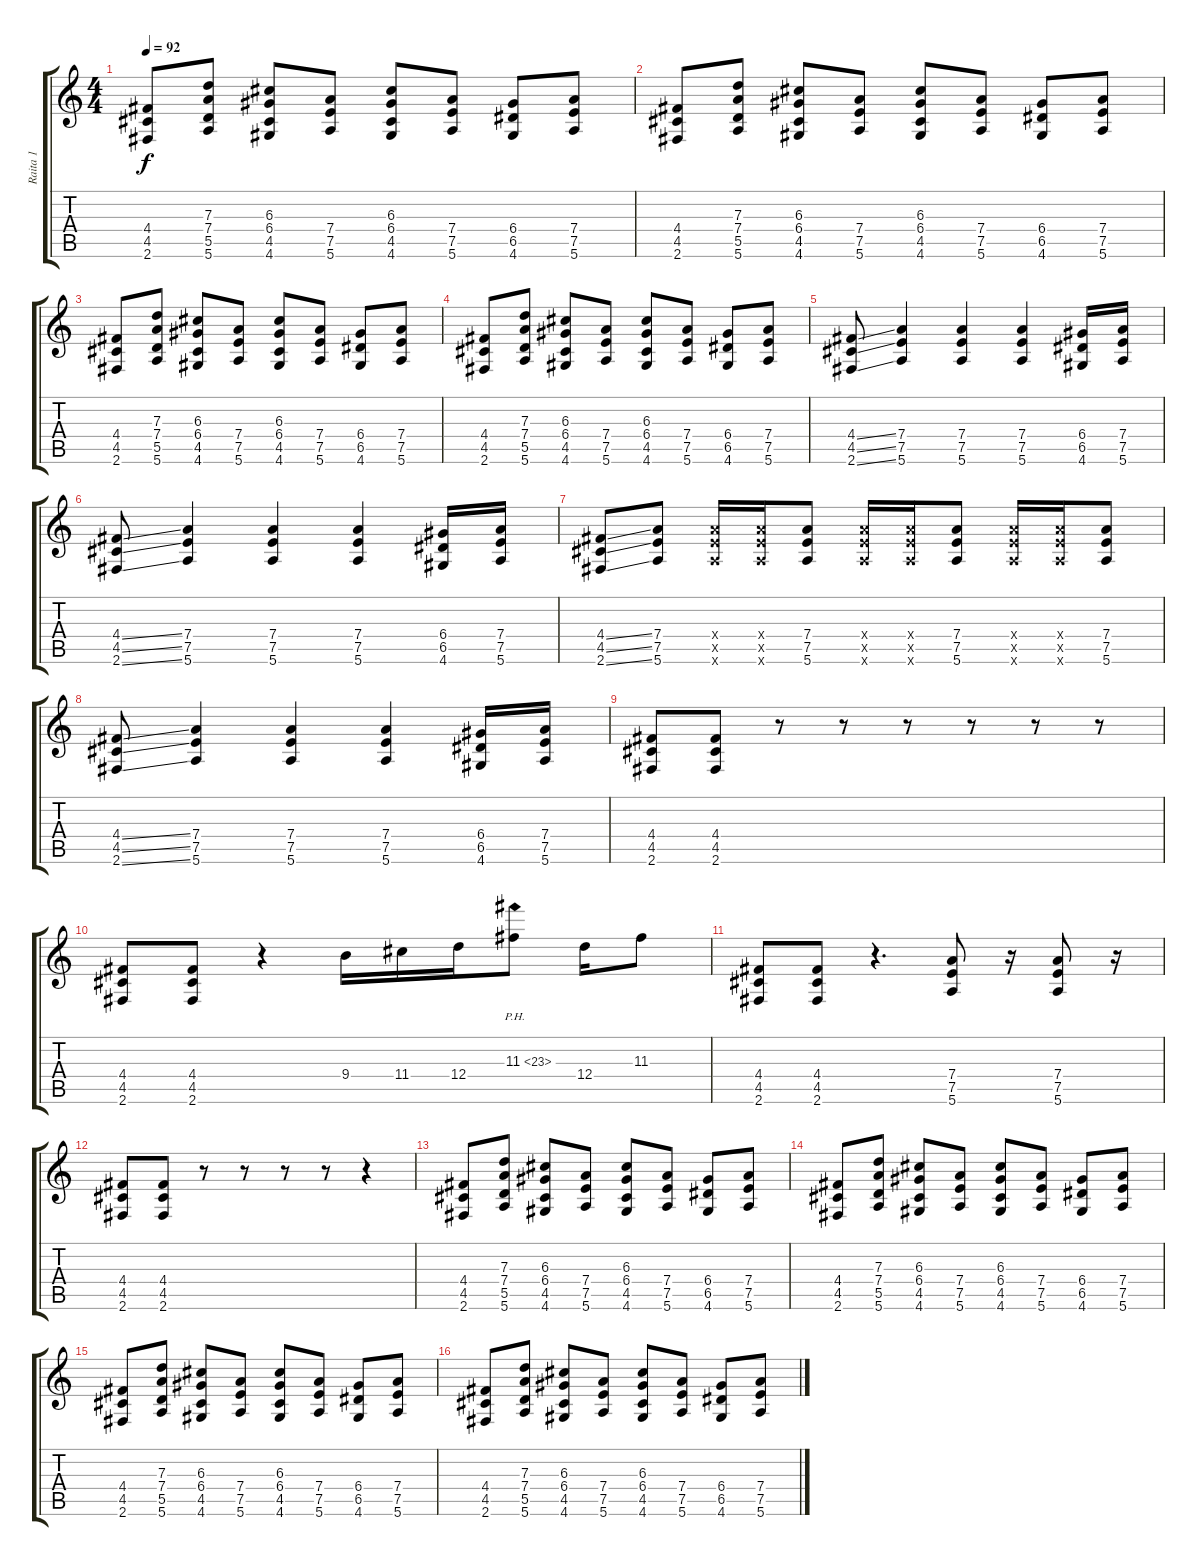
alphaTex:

\track ("Raita 1" "Raita 1") {instrument overdrivenguitar}
\staff {score tabs}
\tuning (E4 B3 G3 D3 A2 E2) {hide}
\ts (4 4)
\tempo 92
\clef g2
\ks c
(4.4 4.5 2.6).8{dy f} (7.3 7.4 5.5 5.6).8 (6.3 6.4 4.5 4.6).8 (7.4 7.5 5.6).8 (6.3 6.4 4.5 4.6).8 (7.4 7.5 5.6).8 (6.4 6.5 4.6).8 (7.4 7.5 5.6).8 |
(4.4 4.5 2.6).8 (7.3 7.4 5.5 5.6).8 (6.3 6.4 4.5 4.6).8 (7.4 7.5 5.6).8 (6.3 6.4 4.5 4.6).8 (7.4 7.5 5.6).8 (6.4 6.5 4.6).8 (7.4 7.5 5.6).8 |
(4.4 4.5 2.6).8 (7.3 7.4 5.5 5.6).8 (6.3 6.4 4.5 4.6).8 (7.4 7.5 5.6).8 (6.3 6.4 4.5 4.6).8 (7.4 7.5 5.6).8 (6.4 6.5 4.6).8 (7.4 7.5 5.6).8 |
(4.4 4.5 2.6).8 (7.3 7.4 5.5 5.6).8 (6.3 6.4 4.5 4.6).8 (7.4 7.5 5.6).8 (6.3 6.4 4.5 4.6).8 (7.4 7.5 5.6).8 (6.4 6.5 4.6).8 (7.4 7.5 5.6).8 |
(4.4{ss} 4.5{ss} 2.6{ss}).8 (7.4 7.5 5.6).4 (7.4 7.5 5.6).4 (7.4 7.5 5.6).4 (6.4 6.5 4.6).16 (7.4 7.5 5.6).16 |
(4.4{ss} 4.5{ss} 2.6{ss}).8 (7.4 7.5 5.6).4 (7.4 7.5 5.6).4 (7.4 7.5 5.6).4 (6.4 6.5 4.6).16 (7.4 7.5 5.6).16 |
(4.4{ss} 4.5{ss} 2.6{ss}).8 (7.4 7.5 5.6).8 (7.4{x} 7.5{x} 5.6{x}).16 (7.4{x} 7.5{x} 5.6{x}).16 (7.4 7.5 5.6).8 (7.4{x} 7.5{x} 5.6{x}).16 (7.4{x} 7.5{x} 5.6{x}).16 (7.4 7.5 5.6).8 (7.4{x} 7.5{x} 5.6{x}).16 (7.4{x} 7.5{x} 5.6{x}).16 (7.4 7.5 5.6).8 |
(4.4{ss} 4.5{ss} 2.6{ss}).8 (7.4 7.5 5.6).4 (7.4 7.5 5.6).4 (7.4 7.5 5.6).4 (6.4 6.5 4.6).16 (7.4 7.5 5.6).16 |
(4.4 4.5 2.6).8 (4.4 4.5 2.6).8 r.8 r.8 r.8 r.8 r.8 r.8 |
(4.4 4.5 2.6).8 (4.4 4.5 2.6).8 r.4 9.4.16 11.4.16 12.4.16 11.3{ph 12}.8 12.4.16 11.3.8 |
(4.4 4.5 2.6).8 (4.4 4.5 2.6).8 r.4{d} (7.4 7.5 5.6).8 r.16 (7.4 7.5 5.6).8 r.16 |
(4.4 4.5 2.6).8 (4.4 4.5 2.6).8 r.8 r.8 r.8 r.8 r.4 |
(4.4 4.5 2.6).8 (7.3 7.4 5.5 5.6).8 (6.3 6.4 4.5 4.6).8 (7.4 7.5 5.6).8 (6.3 6.4 4.5 4.6).8 (7.4 7.5 5.6).8 (6.4 6.5 4.6).8 (7.4 7.5 5.6).8 |
(4.4 4.5 2.6).8 (7.3 7.4 5.5 5.6).8 (6.3 6.4 4.5 4.6).8 (7.4 7.5 5.6).8 (6.3 6.4 4.5 4.6).8 (7.4 7.5 5.6).8 (6.4 6.5 4.6).8 (7.4 7.5 5.6).8 |
(4.4 4.5 2.6).8 (7.3 7.4 5.5 5.6).8 (6.3 6.4 4.5 4.6).8 (7.4 7.5 5.6).8 (6.3 6.4 4.5 4.6).8 (7.4 7.5 5.6).8 (6.4 6.5 4.6).8 (7.4 7.5 5.6).8 |
(4.4 4.5 2.6).8 (7.3 7.4 5.5 5.6).8 (6.3 6.4 4.5 4.6).8 (7.4 7.5 5.6).8 (6.3 6.4 4.5 4.6).8 (7.4 7.5 5.6).8 (6.4 6.5 4.6).8 (7.4 7.5 5.6).8
